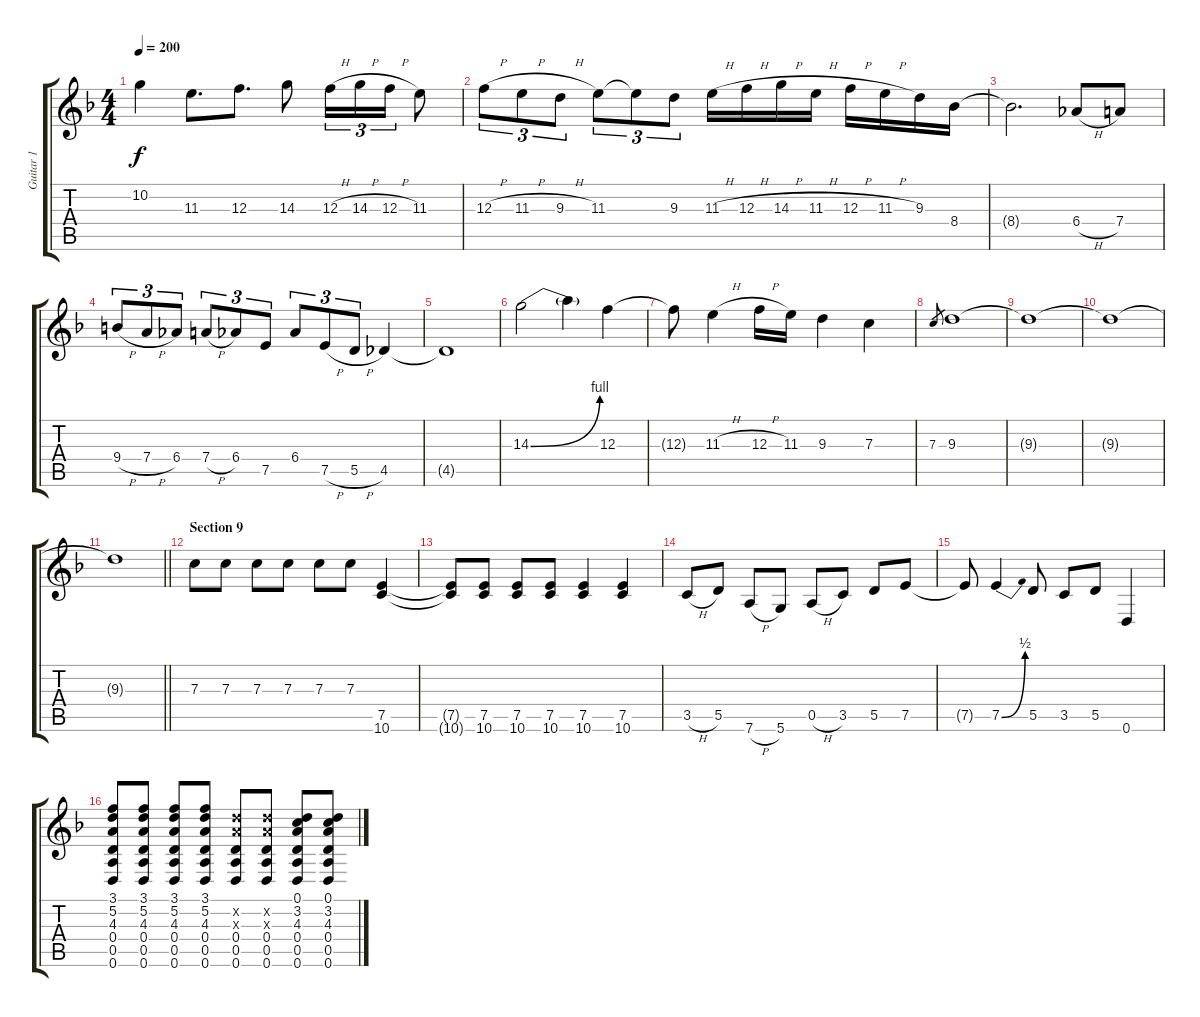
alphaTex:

\track ("Guitar 1" "Guitar 1") {instrument distortionguitar}
\staff {score tabs}
\tuning (D4 A3 F3 D3 A2 D2) {hide}
\ts (4 4)
\tempo 200
\clef g2
\ks f
10.2{t}.4{dy f} 11.3.8{d} 12.3.8{d} 14.3.8 12.3{h}.16{tu (3 2)} 14.3{h}.16{tu (3 2)} 12.3{h}.16{tu (3 2)} 11.3.8 |
12.3{h}.8{tu (3 2)} 11.3{h}.8{tu (3 2)} 9.3{h}.8{tu (3 2)} 11.3.8{tu (3 2)} 11.3{t}.8{tu (3 2)} 9.3.8{tu (3 2)} 11.3{h}.16 12.3{h}.16 14.3{h}.16 11.3{h}.16 12.3{h}.16 11.3{h}.16 9.3.16 8.4.16 |
8.4{t}.2{d} 6.4{h}.8 7.4.8 |
9.4{h}.8{tu (3 2)} 7.4{h}.8{tu (3 2)} 6.4.8{tu (3 2)} 7.4{h}.8{tu (3 2)} 6.4.8{tu (3 2)} 7.5.8{tu (3 2)} 6.4.8{tu (3 2)} 7.5{h}.8{tu (3 2)} 5.5{h}.8{tu (3 2)} 4.5.4 |
4.5{t}.1 |
14.3{be (bend 0 0 60 4)}.2 14.3{t}.4 12.3.4 |
12.3{t}.8 11.3{h}.4 12.3{h}.16 11.3.16 9.3.4 7.3.4 |
7.3.8{gr} 9.3.1 |
9.3{t}.1 |
9.3{t}.1 |
\barLineRight lightlight
9.3{t}.1 |
\section ("" "Section 9")
7.3.8{volume 13} 7.3.8 7.3.8 7.3.8 7.3.8 7.3.8 (7.5 10.6).4 |
(7.5{t} 10.6{t}).8 (7.5 10.6).8 (7.5 10.6).8 (7.5 10.6).8 (7.5 10.6).4 (7.5 10.6).4 |
3.5{h}.8 5.5.8 7.6{h}.8 5.6.8 0.5{h}.8 3.5.8 5.5.8 7.5.8 |
7.5{t}.8 7.5{be (bend 0 0 60 2)}.4 5.5.8 3.5.8 5.5.8 0.6.4 |
(3.1 5.2 4.3 0.4 0.5 0.6).8 (3.1 5.2 4.3 0.4 0.5 0.6).8 (3.1 5.2 4.3 0.4 0.5 0.6).8 (3.1 5.2 4.3 0.4 0.5 0.6).8 (5.2{x} 4.3{x} 0.4 0.5 0.6).8 (5.2{x} 4.3{x} 0.4 0.5 0.6).8 (0.1 3.2 4.3 0.4 0.5 0.6).8 (0.1 3.2 4.3 0.4 0.5 0.6).8
